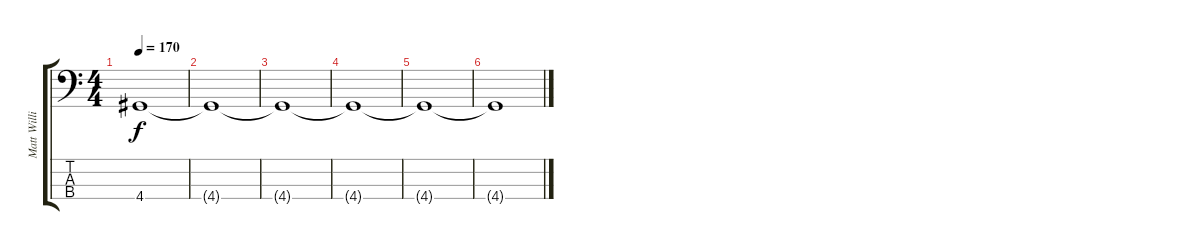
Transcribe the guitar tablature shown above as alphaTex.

\track ("Matt Willis (Bass)" "Matt Willi") {instrument electricbasspick}
\staff {score tabs}
\tuning (G2 D2 A1 E1) {hide}
\ts (4 4)
\tempo 170
\clef f4
\ks c
4.4.1{dy f} |
4.4{t}.1 |
4.4{t}.1 |
4.4{t}.1 |
4.4{t}.1 |
4.4{t}.1
